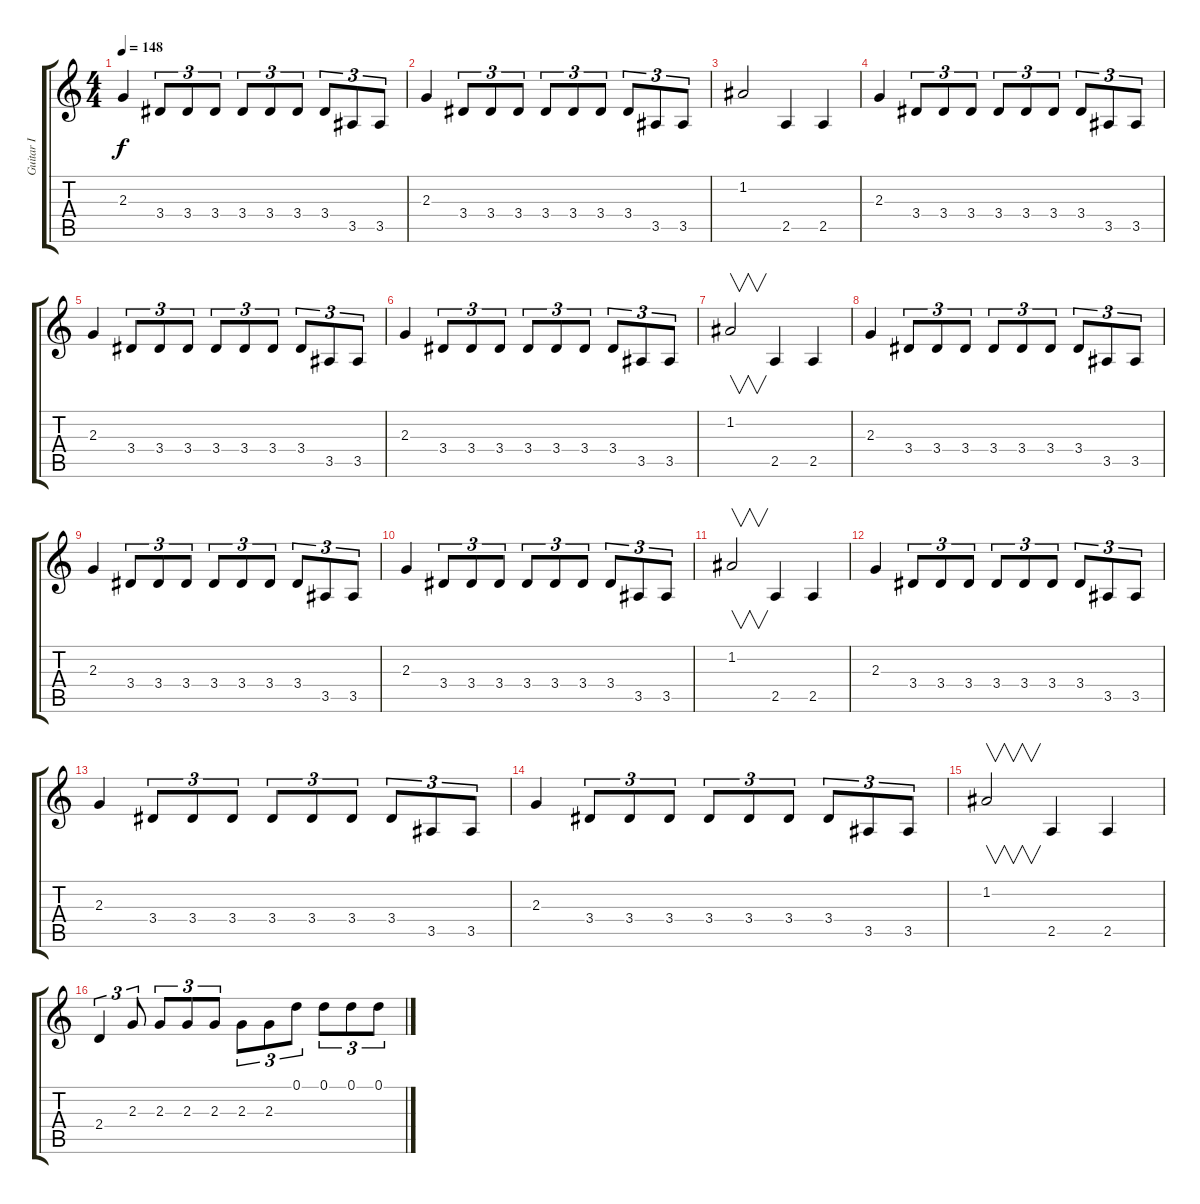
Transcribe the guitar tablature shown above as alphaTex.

\track ("Guitar I" "Guitar I") {instrument distortionguitar}
\staff {score tabs}
\tuning (D4 A3 F3 C3 G2 D2) {hide}
\ts (4 4)
\tempo 148
\clef g2
\ks c
2.3.4{dy f} 3.4.8{tu (3 2)} 3.4.8{tu (3 2)} 3.4.8{tu (3 2)} 3.4.8{tu (3 2)} 3.4.8{tu (3 2)} 3.4.8{tu (3 2)} 3.4.8{tu (3 2)} 3.5.8{tu (3 2)} 3.5.8{tu (3 2)} |
2.3.4 3.4.8{tu (3 2)} 3.4.8{tu (3 2)} 3.4.8{tu (3 2)} 3.4.8{tu (3 2)} 3.4.8{tu (3 2)} 3.4.8{tu (3 2)} 3.4.8{tu (3 2)} 3.5.8{tu (3 2)} 3.5.8{tu (3 2)} |
1.2.2 2.5.4 2.5.4 |
2.3.4 3.4.8{tu (3 2)} 3.4.8{tu (3 2)} 3.4.8{tu (3 2)} 3.4.8{tu (3 2)} 3.4.8{tu (3 2)} 3.4.8{tu (3 2)} 3.4.8{tu (3 2)} 3.5.8{tu (3 2)} 3.5.8{tu (3 2)} |
2.3.4 3.4.8{tu (3 2)} 3.4.8{tu (3 2)} 3.4.8{tu (3 2)} 3.4.8{tu (3 2)} 3.4.8{tu (3 2)} 3.4.8{tu (3 2)} 3.4.8{tu (3 2)} 3.5.8{tu (3 2)} 3.5.8{tu (3 2)} |
2.3.4 3.4.8{tu (3 2)} 3.4.8{tu (3 2)} 3.4.8{tu (3 2)} 3.4.8{tu (3 2)} 3.4.8{tu (3 2)} 3.4.8{tu (3 2)} 3.4.8{tu (3 2)} 3.5.8{tu (3 2)} 3.5.8{tu (3 2)} |
1.2.2{v} 2.5.4 2.5.4 |
2.3.4 3.4.8{tu (3 2)} 3.4.8{tu (3 2)} 3.4.8{tu (3 2)} 3.4.8{tu (3 2)} 3.4.8{tu (3 2)} 3.4.8{tu (3 2)} 3.4.8{tu (3 2)} 3.5.8{tu (3 2)} 3.5.8{tu (3 2)} |
2.3.4 3.4.8{tu (3 2)} 3.4.8{tu (3 2)} 3.4.8{tu (3 2)} 3.4.8{tu (3 2)} 3.4.8{tu (3 2)} 3.4.8{tu (3 2)} 3.4.8{tu (3 2)} 3.5.8{tu (3 2)} 3.5.8{tu (3 2)} |
2.3.4 3.4.8{tu (3 2)} 3.4.8{tu (3 2)} 3.4.8{tu (3 2)} 3.4.8{tu (3 2)} 3.4.8{tu (3 2)} 3.4.8{tu (3 2)} 3.4.8{tu (3 2)} 3.5.8{tu (3 2)} 3.5.8{tu (3 2)} |
1.2.2{v} 2.5.4 2.5.4 |
2.3.4 3.4.8{tu (3 2)} 3.4.8{tu (3 2)} 3.4.8{tu (3 2)} 3.4.8{tu (3 2)} 3.4.8{tu (3 2)} 3.4.8{tu (3 2)} 3.4.8{tu (3 2)} 3.5.8{tu (3 2)} 3.5.8{tu (3 2)} |
2.3.4 3.4.8{tu (3 2)} 3.4.8{tu (3 2)} 3.4.8{tu (3 2)} 3.4.8{tu (3 2)} 3.4.8{tu (3 2)} 3.4.8{tu (3 2)} 3.4.8{tu (3 2)} 3.5.8{tu (3 2)} 3.5.8{tu (3 2)} |
2.3.4 3.4.8{tu (3 2)} 3.4.8{tu (3 2)} 3.4.8{tu (3 2)} 3.4.8{tu (3 2)} 3.4.8{tu (3 2)} 3.4.8{tu (3 2)} 3.4.8{tu (3 2)} 3.5.8{tu (3 2)} 3.5.8{tu (3 2)} |
1.2.2{v} 2.5.4 2.5.4 |
2.4.4{tu (3 2)} 2.3.8{tu (3 2)} 2.3.8{tu (3 2)} 2.3.8{tu (3 2)} 2.3.8{tu (3 2)} 2.3.8{tu (3 2)} 2.3.8{tu (3 2)} 0.1.8{tu (3 2)} 0.1.8{tu (3 2)} 0.1.8{tu (3 2)} 0.1.8{tu (3 2)}
